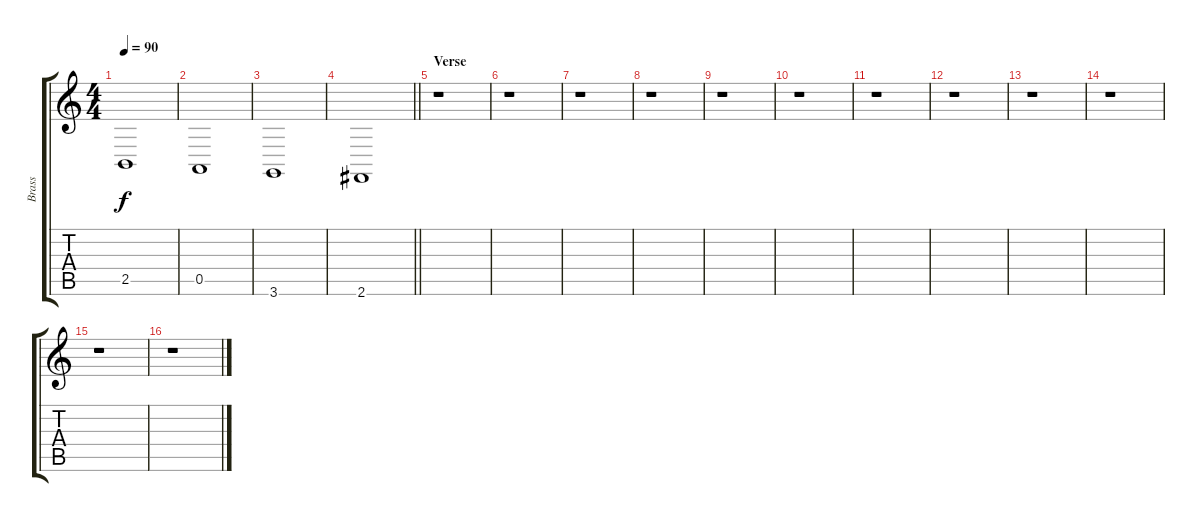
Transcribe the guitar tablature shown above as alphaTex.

\track ("Brass" "Brass") {instrument frenchhorn}
\staff {score tabs}
\tuning (E4 B3 G3 D3 A2 E2) {hide}
\ts (4 4)
\tempo 90
\clef g2
\ks c
2.5.1{dy f} |
0.5.1 |
3.6.1 |
\barLineRight lightlight
2.6.1 |
\section ("" "Verse ")
r.1 |
r.1 |
r.1 |
r.1 |
r.1 |
r.1 |
r.1 |
r.1 |
r.1 |
r.1 |
r.1 |
r.1
